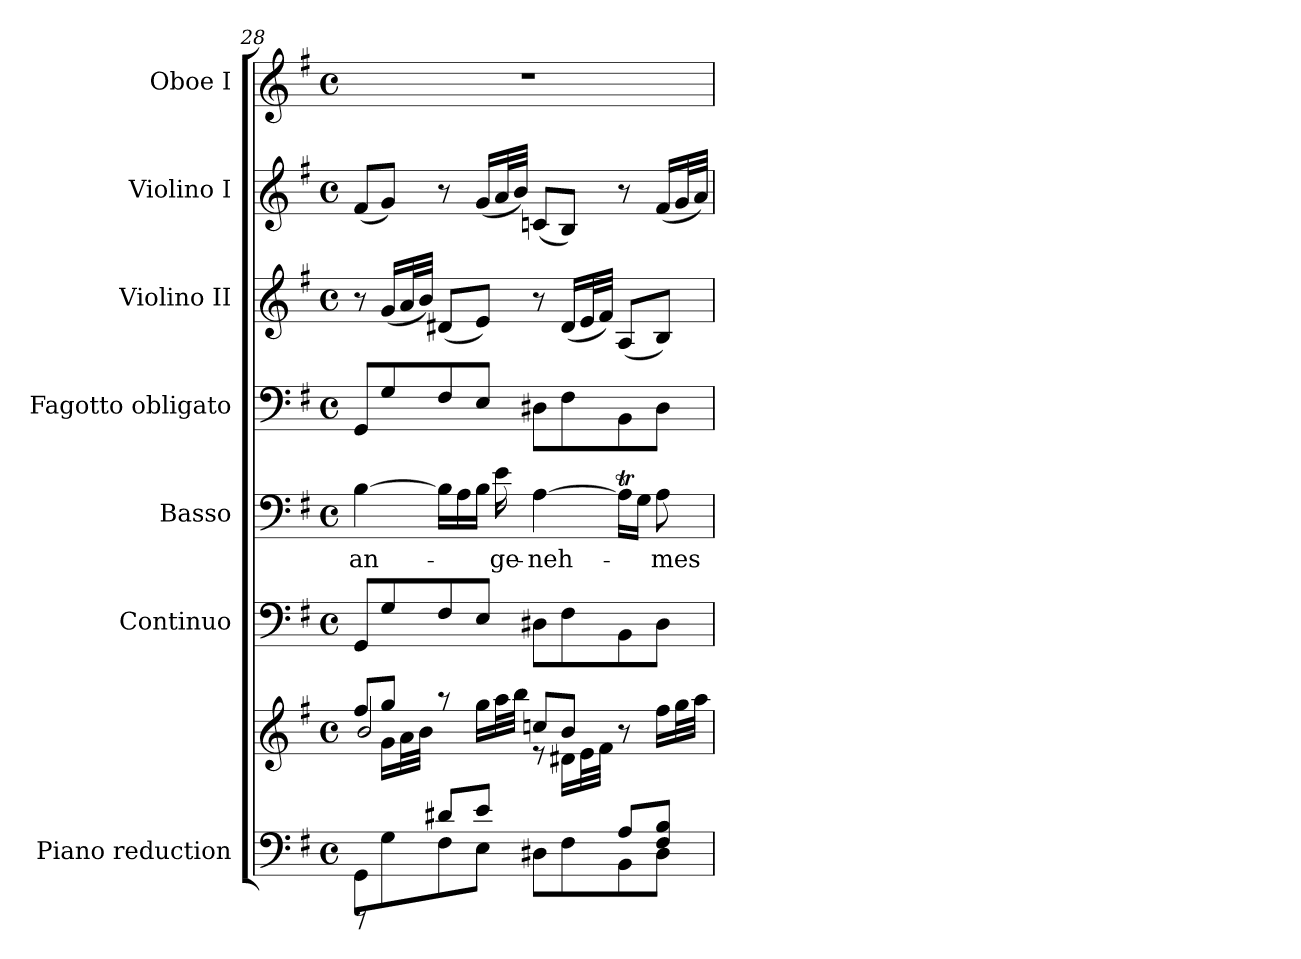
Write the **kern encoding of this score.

**kern	**kern	**kern	**kern	**text	**kern	**kern	**kern	**kern
*part7	*part7	*part6	*part5	*part5	*part4	*part3	*part2	*part1
*staff8	*staff7	*staff6	*staff5	*staff5	*staff4	*staff3	*staff2	*staff1
*I"Piano reduction	*	*I"Continuo	*I"Basso	*	*I"Fagotto obligato	*I"Violino II	*I"Violino I	*I"Oboe I
*I'Pno	*	*	*	*	*	*I'Vln	*I'Vln	*I'Ob
*clefF4	*clefG2	*clefF4	*clefF4	*	*clefF4	*clefG2	*clefG2	*clefG2
*k[f#]	*k[f#]	*k[f#]	*k[f#]	*	*k[f#]	*k[f#]	*k[f#]	*k[f#]
*M4/4	*M4/4	*M4/4	*M4/4	*	*M4/4	*M4/4	*M4/4	*M4/4
*met(c)	*met(c)	*met(c)	*met(c)	*	*met(c)	*met(c)	*met(c)	*met(c)
=28	=28	=28	=28	=28	=28	=28	=28	=28
*^	*^	*	*	*	*	*	*	*
*	*	*	*^	*	*	*	*	*	*	*
!	!	!	!	!	!	!	!LO:LY:b	!	!	!	!
8rFFF	8GG\L	8ff#/L	2b/	8ryy	8GG/L	[4B\	an-	8GG/L	8r	(<8f#/L	1r
8ryy	8G\	8gg/J	.	16g\LL	8G/	.	.	8G/	(<16g/LL	8g/J)	.
.	.	.	.	32a\L	.	.	.	.	32a/L	.	.
.	.	.	.	32b\JJJ	.	.	.	.	32b/JJJ)	.	.
8d#X/L	8F#\	8r	.	2.ryy	8F#/	16B\LL]	.	8F#/	(<8d#X/L	8r	.
.	.	.	.	.	.	16A\	.	.	.	.	.
8e/J	8E\J	16gg\LL	.	.	8E/J	16B\JJ	.	8E/J	8e/J)	(<16g/LL	.
!	!	!	!	!	!	!	!LO:LY:b	!	!	!	!
.	.	32aa\L	.	.	.	16e\	-ge-	.	.	32a/L	.
.	.	32bb\JJJ	.	.	.	.	.	.	.	32b/JJJ)	.
!	!	!	!	!	!	!	!LO:LY:b	!	!	!	!
4ryy	8D#X\L	8ccn/L	8r	.	8D#X\L	[4A\	-neh-	8D#X\L	8r	(<8cn/L	.
.	8F#\	8b/J	16d#X\LL	.	8F#\	.	.	8F#\	(<16d#/LL	8B/J)	.
.	.	.	32e\L	.	.	.	.	.	32e/L	.	.
.	.	.	32f#\JJJ	.	.	.	.	.	32f#/JJJ)	.	.
8A/L	8BB\	8r	8ryy	.	8BB\	16AT\LL]	.	8BB\	(<8A/L	8r	.
.	.	.	.	.	.	16G\JJ	.	.	.	.	.
!	!	!	!	!	!	!	!LO:LY:b	!	!	!	!
8F#/ 8B/J	8D#\J	16ff#\LL	8ryy	.	8D#\J	8A\	-mes	8D#\J	8B/J)	(<16f#/LL	.
.	.	32gg\L	.	.	.	.	.	.	.	32g/L	.
.	.	32aa\JJJ	.	.	.	.	.	.	.	32a/JJJ)	.
*v	*v	*	*	*	*	*	*	*	*	*	*
*	*v	*v	*v	*	*	*	*	*	*	*
=	=	=	=	=	=	=	=	=
*-	*-	*-	*-	*-	*-	*-	*-	*-
